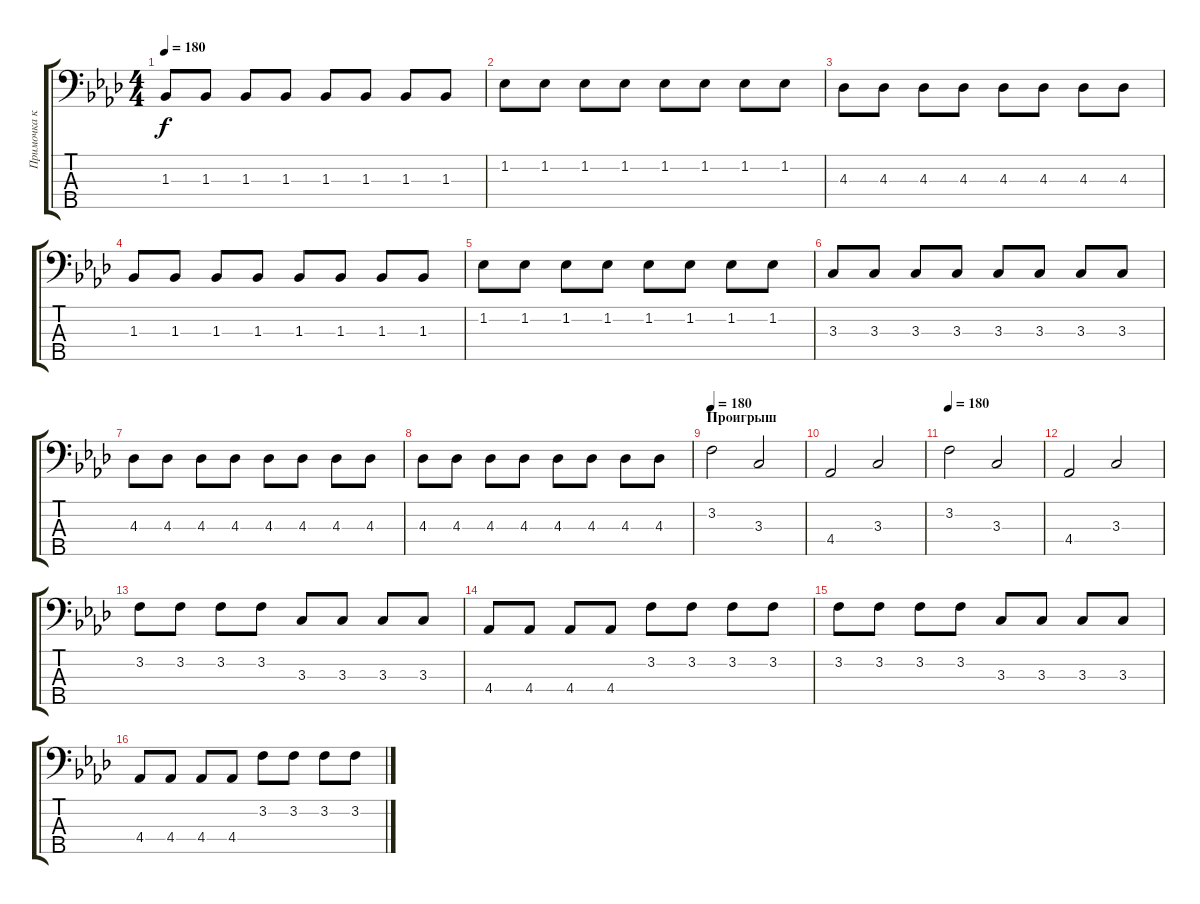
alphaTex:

\track ("Примочка к басу" "Примочка к") {instrument slapbass1}
\staff {score tabs}
\tuning (G2 D2 A1 E1 B0) {hide}
\ts (4 4)
\tempo 180
\clef f4
\ks ab
1.3.8{dy f} 1.3.8 1.3.8 1.3.8 1.3.8 1.3.8 1.3.8 1.3.8 |
1.2.8 1.2.8 1.2.8 1.2.8 1.2.8 1.2.8 1.2.8 1.2.8 |
4.3.8 4.3.8 4.3.8 4.3.8 4.3.8 4.3.8 4.3.8 4.3.8 |
1.3.8 1.3.8 1.3.8 1.3.8 1.3.8 1.3.8 1.3.8 1.3.8 |
1.2.8 1.2.8 1.2.8 1.2.8 1.2.8 1.2.8 1.2.8 1.2.8 |
3.3.8 3.3.8 3.3.8 3.3.8 3.3.8 3.3.8 3.3.8 3.3.8 |
4.3.8 4.3.8 4.3.8 4.3.8 4.3.8 4.3.8 4.3.8 4.3.8 |
4.3.8 4.3.8 4.3.8 4.3.8 4.3.8 4.3.8 4.3.8 4.3.8 |
\section ("" "Проигрыш")
\tempo 180
3.2.2 3.3.2 |
4.4.2 3.3.2 |
\tempo 180
3.2.2 3.3.2 |
4.4.2 3.3.2 |
3.2.8 3.2.8 3.2.8 3.2.8 3.3.8 3.3.8 3.3.8 3.3.8 |
4.4.8 4.4.8 4.4.8 4.4.8 3.2.8 3.2.8 3.2.8 3.2.8 |
3.2.8 3.2.8 3.2.8 3.2.8 3.3.8 3.3.8 3.3.8 3.3.8 |
4.4.8 4.4.8 4.4.8 4.4.8 3.2.8 3.2.8 3.2.8 3.2.8
